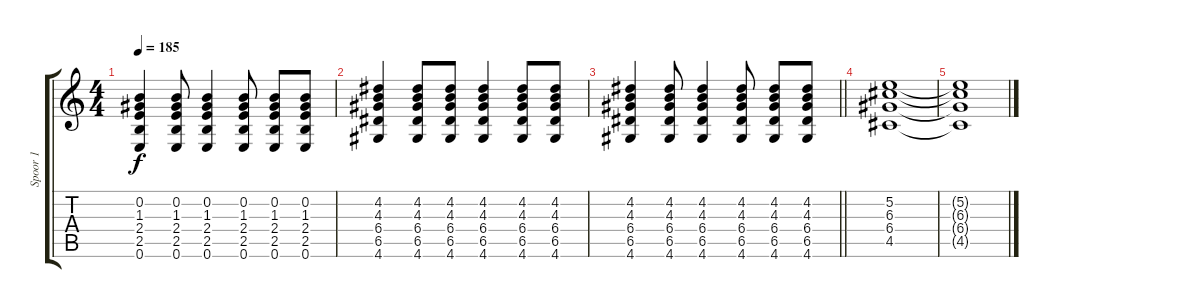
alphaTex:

\track ("Spoor 1" "Spoor 1") {instrument acousticguitarnylon}
\staff {score tabs}
\tuning (E4 B3 G3 D3 A2 E2) {hide}
\ts (4 4)
\tempo 185
\clef g2
\ks c
(0.2 1.3 2.4 2.5 0.6).4{dy f} (0.2 1.3 2.4 2.5 0.6).8 (0.2 1.3 2.4 2.5 0.6).4 (0.2 1.3 2.4 2.5 0.6).8 (0.2 1.3 2.4 2.5 0.6).8 (0.2 1.3 2.4 2.5 0.6).8 |
(4.2 4.3 6.4 6.5 4.6).4 (4.2 4.3 6.4 6.5 4.6).8 (4.2 4.3 6.4 6.5 4.6).8 (4.2 4.3 6.4 6.5 4.6).4 (4.2 4.3 6.4 6.5 4.6).8 (4.2 4.3 6.4 6.5 4.6).8 |
\barLineRight lightlight
(4.2 4.3 6.4 6.5 4.6).4 (4.2 4.3 6.4 6.5 4.6).8 (4.2 4.3 6.4 6.5 4.6).4 (4.2 4.3 6.4 6.5 4.6).8 (4.2 4.3 6.4 6.5 4.6).8 (4.2 4.3 6.4 6.5 4.6).8 |
(5.2 6.3 6.4 4.5).1 |
(5.2{t} 6.3{t} 6.4{t} 4.5{t}).1
